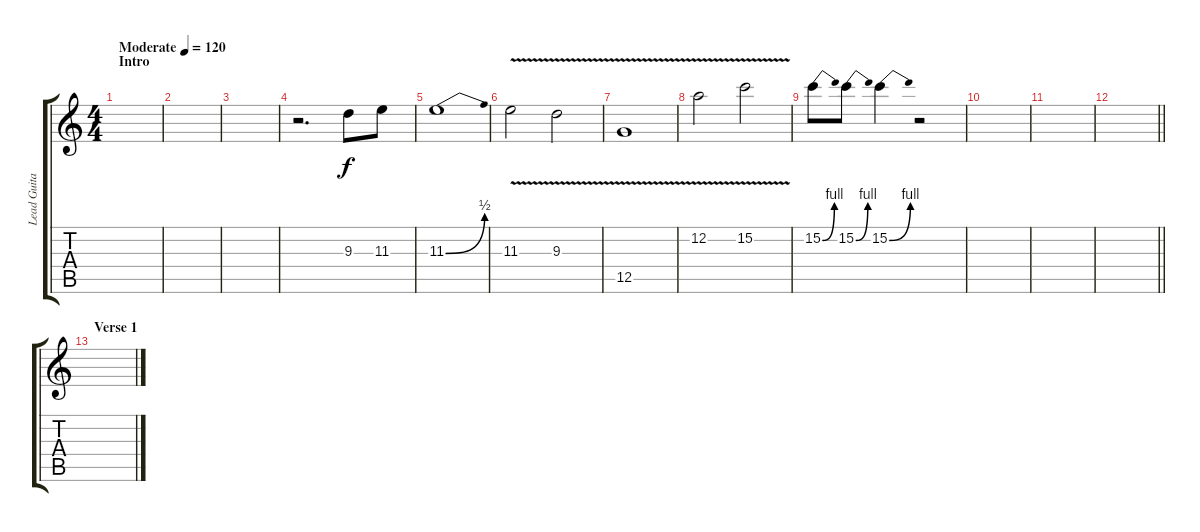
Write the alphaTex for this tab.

\track ("Lead Guitar" "Lead Guita") {instrument overdrivenguitar}
\staff {score tabs}
\tuning (D4 A3 F3 C3 G2 D2) {hide}
\ts (4 4)
\section ("" "Intro")
\tempo (120 "Moderate")
\clef g2
\ks c
|
|
|
r.2{d} 9.3.8 11.3.8 |
11.3{be (bend 0 0 60 2)}.1 |
11.3{v}.2 9.3{v}.2 |
12.5{v}.1 |
12.2{v}.2 15.2{v}.2 |
15.2{be (bend 0 0 60 4)}.8 15.2{be (bend 0 0 60 4)}.8 15.2{be (bend 0 0 60 4)}.4 r.2 |
|
|
\barLineRight lightlight
|
\section ("" "Verse 1")
